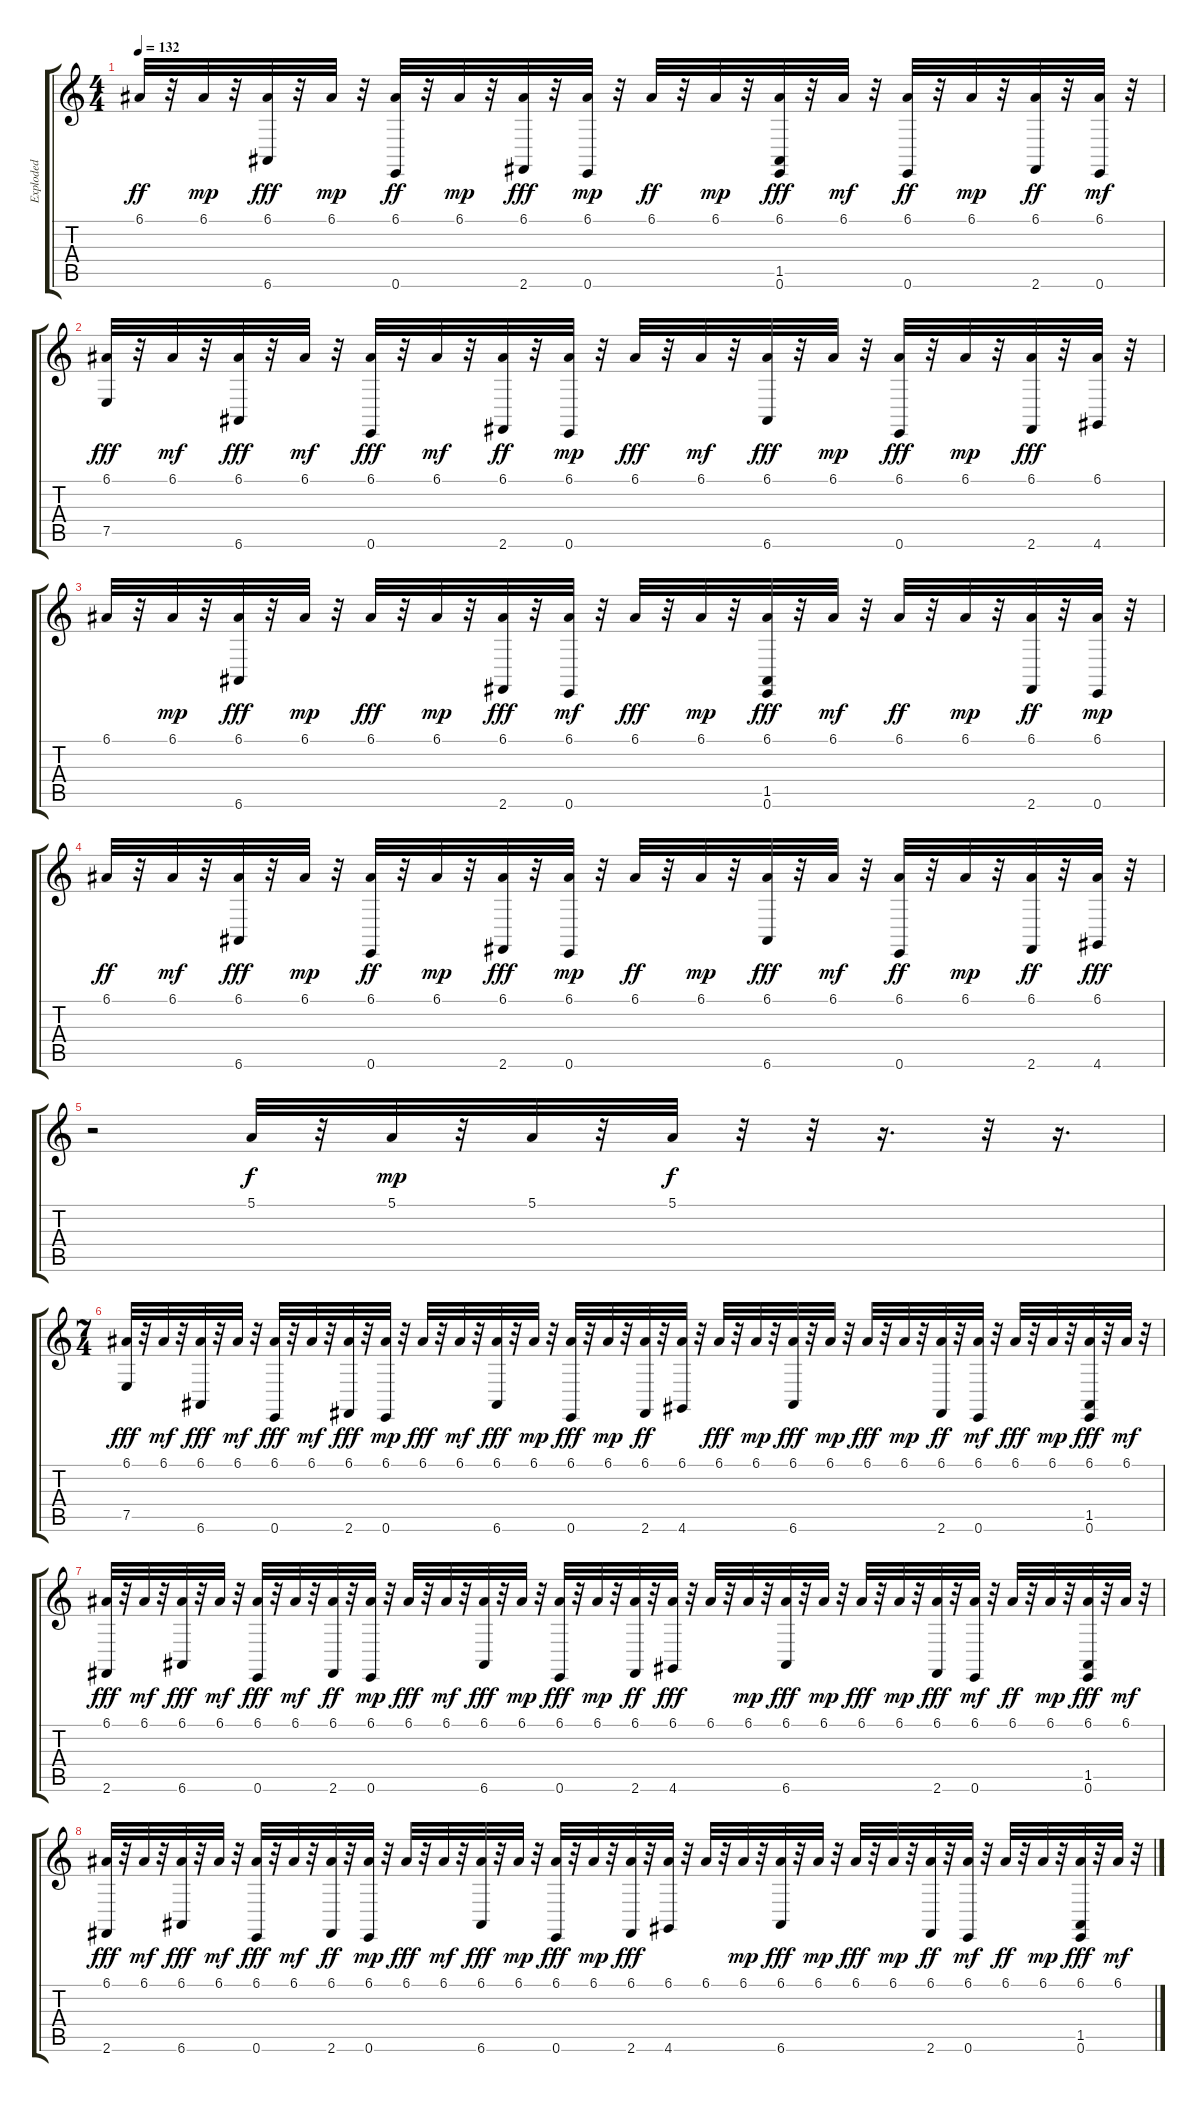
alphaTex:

\track ("Exploded" "Exploded") {instrument steeldrums}
\staff {score tabs}
\tuning (E4 B3 G3 D3 A2 E2) {hide}
\ts (4 4)
\tempo 132
\clef g2
\ks c
6.1.32{dy ff} r.32 6.1.32{dy mp} r.32 (6.1 6.6).32{dy fff} r.32 6.1.32{dy mp} r.32 (6.1 0.6).32{dy ff} r.32 6.1.32{dy mp} r.32 (6.1 2.6).32{dy fff} r.32 (6.1 0.6).32{dy mp} r.32 6.1.32{dy ff} r.32 6.1.32{dy mp} r.32 (6.1 1.5 0.6).32{dy fff} r.32 6.1.32{dy mf} r.32 (6.1 0.6).32{dy ff} r.32 6.1.32{dy mp} r.32 (6.1 2.6).32{dy ff} r.32 (6.1 0.6).32{dy mf} r.32 |
(6.1 7.5).32{dy fff} r.32 6.1.32{dy mf} r.32 (6.1 6.6).32{dy fff} r.32 6.1.32{dy mf} r.32 (6.1 0.6).32{dy fff} r.32 6.1.32{dy mf} r.32 (6.1 2.6).32{dy ff} r.32 (6.1 0.6).32{dy mp} r.32 6.1.32{dy fff} r.32 6.1.32{dy mf} r.32 (6.1 6.6).32{dy fff} r.32 6.1.32{dy mp} r.32 (6.1 0.6).32{dy fff} r.32 6.1.32{dy mp} r.32 (6.1 2.6).32{dy fff} r.32 (6.1 4.6).32 r.32 |
6.1.32 r.32 6.1.32{dy mp} r.32 (6.1 6.6).32{dy fff} r.32 6.1.32{dy mp} r.32 6.1.32{dy fff} r.32 6.1.32{dy mp} r.32 (6.1 2.6).32{dy fff} r.32 (6.1 0.6).32{dy mf} r.32 6.1.32{dy fff} r.32 6.1.32{dy mp} r.32 (6.1 1.5 0.6).32{dy fff} r.32 6.1.32{dy mf} r.32 6.1.32{dy ff} r.32 6.1.32{dy mp} r.32 (6.1 2.6).32{dy ff} r.32 (6.1 0.6).32{dy mp} r.32 |
6.1.32{dy ff} r.32 6.1.32{dy mf} r.32 (6.1 6.6).32{dy fff} r.32 6.1.32{dy mp} r.32 (6.1 0.6).32{dy ff} r.32 6.1.32{dy mp} r.32 (6.1 2.6).32{dy fff} r.32 (6.1 0.6).32{dy mp} r.32 6.1.32{dy ff} r.32 6.1.32{dy mp} r.32 (6.1 6.6).32{dy fff} r.32 6.1.32{dy mf} r.32 (6.1 0.6).32{dy ff} r.32 6.1.32{dy mp} r.32 (6.1 2.6).32{dy ff} r.32 (6.1 4.6).32{dy fff} r.32 |
r.2 5.1.32{dy f} r.32 5.1.32{dy mp} r.32 5.1.32 r.32 5.1.32{dy f} r.32 r.32 r.16{d} r.32 r.16{d} |
\ts (7 4)
(6.1 7.5).32{dy fff} r.32 6.1.32{dy mf} r.32 (6.1 6.6).32{dy fff} r.32 6.1.32{dy mf} r.32 (6.1 0.6).32{dy fff} r.32 6.1.32{dy mf} r.32 (6.1 2.6).32{dy fff} r.32 (6.1 0.6).32{dy mp} r.32 6.1.32{dy fff} r.32 6.1.32{dy mf} r.32 (6.1 6.6).32{dy fff} r.32 6.1.32{dy mp} r.32 (6.1 0.6).32{dy fff} r.32 6.1.32{dy mp} r.32 (6.1 2.6).32{dy ff} r.32 (6.1 4.6).32 r.32 6.1.32{dy fff} r.32 6.1.32{dy mp} r.32 (6.1 6.6).32{dy fff} r.32 6.1.32{dy mp} r.32 6.1.32{dy fff} r.32 6.1.32{dy mp} r.32 (6.1 2.6).32{dy ff} r.32 (6.1 0.6).32{dy mf} r.32 6.1.32{dy fff} r.32 6.1.32{dy mp} r.32 (6.1 1.5 0.6).32{dy fff} r.32 6.1.32{dy mf} r.32 |
(6.1 2.6).32{dy fff} r.32 6.1.32{dy mf} r.32 (6.1 6.6).32{dy fff} r.32 6.1.32{dy mf} r.32 (6.1 0.6).32{dy fff} r.32 6.1.32{dy mf} r.32 (6.1 2.6).32{dy ff} r.32 (6.1 0.6).32{dy mp} r.32 6.1.32{dy fff} r.32 6.1.32{dy mf} r.32 (6.1 6.6).32{dy fff} r.32 6.1.32{dy mp} r.32 (6.1 0.6).32{dy fff} r.32 6.1.32{dy mp} r.32 (6.1 2.6).32{dy ff} r.32 (6.1 4.6).32{dy fff} r.32 6.1.32 r.32 6.1.32{dy mp} r.32 (6.1 6.6).32{dy fff} r.32 6.1.32{dy mp} r.32 6.1.32{dy fff} r.32 6.1.32{dy mp} r.32 (6.1 2.6).32{dy fff} r.32 (6.1 0.6).32{dy mf} r.32 6.1.32{dy ff} r.32 6.1.32{dy mp} r.32 (6.1 1.5 0.6).32{dy fff} r.32 6.1.32{dy mf} r.32 |
(6.1 2.6).32{dy fff} r.32 6.1.32{dy mf} r.32 (6.1 6.6).32{dy fff} r.32 6.1.32{dy mf} r.32 (6.1 0.6).32{dy fff} r.32 6.1.32{dy mf} r.32 (6.1 2.6).32{dy ff} r.32 (6.1 0.6).32{dy mp} r.32 6.1.32{dy fff} r.32 6.1.32{dy mf} r.32 (6.1 6.6).32{dy fff} r.32 6.1.32{dy mp} r.32 (6.1 0.6).32{dy fff} r.32 6.1.32{dy mp} r.32 (6.1 2.6).32{dy fff} r.32 (6.1 4.6).32 r.32 6.1.32 r.32 6.1.32{dy mp} r.32 (6.1 6.6).32{dy fff} r.32 6.1.32{dy mp} r.32 6.1.32{dy fff} r.32 6.1.32{dy mp} r.32 (6.1 2.6).32{dy ff} r.32 (6.1 0.6).32{dy mf} r.32 6.1.32{dy ff} r.32 6.1.32{dy mp} r.32 (6.1 1.5 0.6).32{dy fff} r.32 6.1.32{dy mf} r.32
